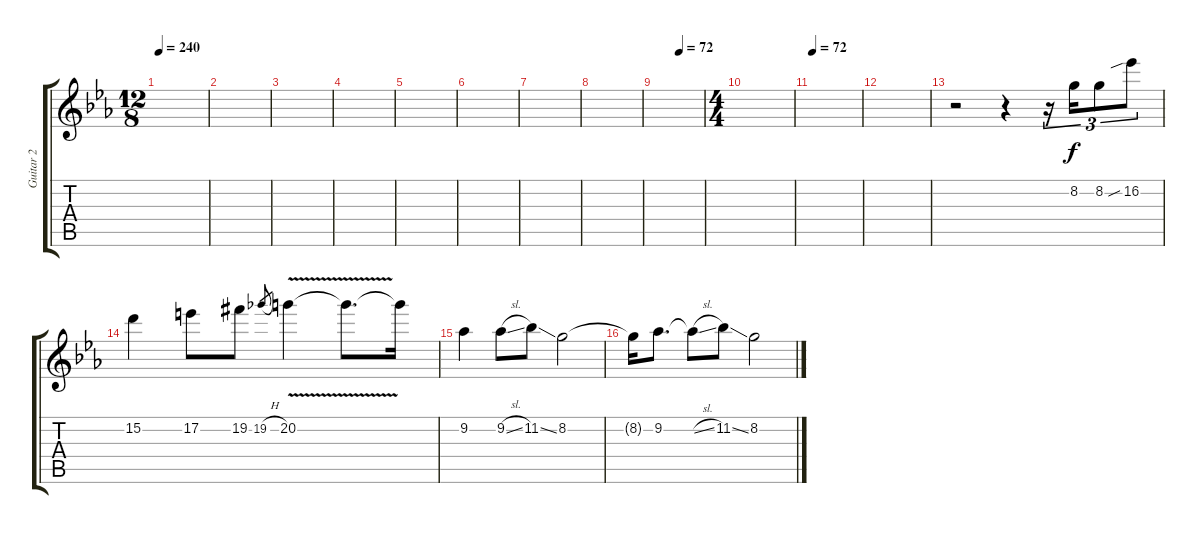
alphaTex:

\track ("Guitar 2" "Guitar 2") {instrument electricguitarjazz}
\staff {score tabs}
\tuning (E4 B3 G3 D3 A2 E2) {hide}
\ts (12 8)
\tempo 240
\clef g2
\ks eb
|
|
|
|
|
|
|
|
\tempo (72 0.5)
|
\ts (4 4)
|
\tempo 72
|
|
r.2 r.4 r.16{tu (3 2)} 8.2.16{tu (3 2)} 8.2.8{tu (3 2)} 16.2{sib}.8{tu (3 2)} |
15.2.4 17.2.8 19.2{acc #}.8 19.2{h}.8{gr} 20.2{v}.4 20.2{t}.8{d} 20.2{t}.16 |
9.2.4 9.2{sl}.8 11.2{ss}.8 8.2.2 |
8.2{t}.16 9.2.8{d} 9.2{sl t}.8 11.2{ss}.8 8.2.2
